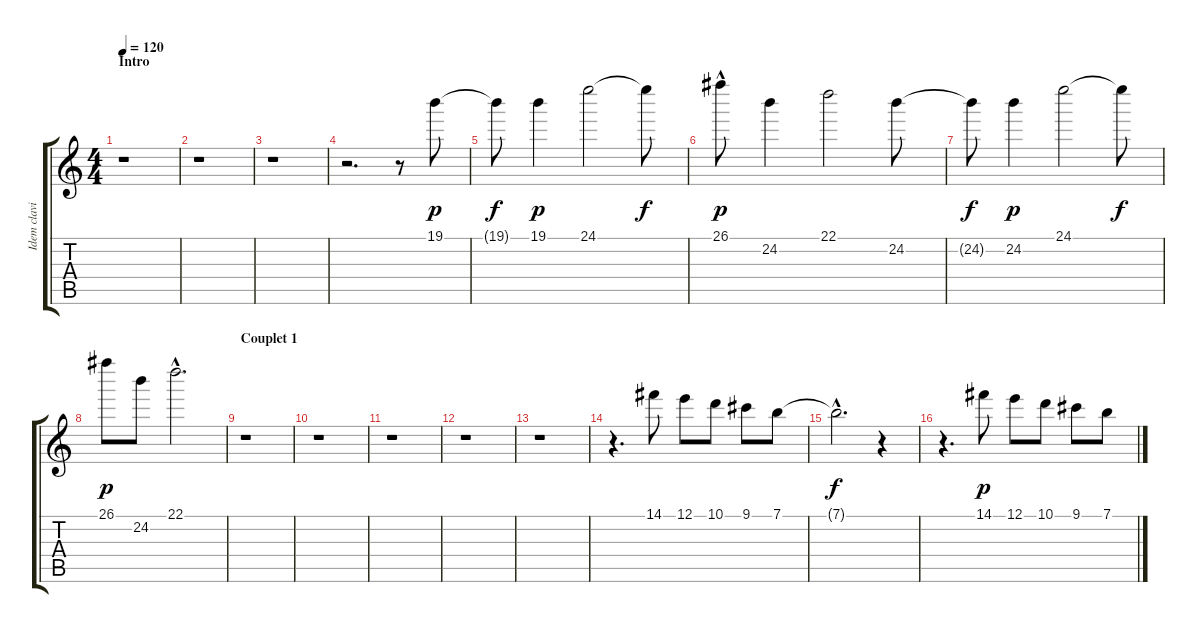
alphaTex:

\track ("Idem clavier" "Idem clavi") {instrument electricguitarmuted}
\staff {score tabs}
\tuning (E4 B3 G3 D3 A2 E2) {hide}
\ts (4 4)
\section ("" "Intro")
\tempo 120
\clef g2
\ks c
r.1{dy p instrument electricguitarmuted} |
r.1 |
r.1 |
r.2{d} r.8 19.1.8 |
19.1{t}.8{dy f} 19.1.4{dy p} 24.1.2 24.1{t}.8{dy f} |
26.1{hac}.8{dy p} 24.2.4 22.1.2 24.2.8 |
24.2{t}.8{dy f} 24.2.4{dy p} 24.1.2 24.1{t}.8{dy f} |
26.1.8{dy p} 24.2.8 22.1{hac}.2{d} |
\section ("" "Couplet 1")
r.1 |
r.1 |
r.1 |
r.1 |
r.1 |
r.4{d} 14.1.8 12.1.8 10.1.8 9.1.8 7.1.8 |
7.1{hac t}.2{d dy f} r.4 |
r.4{d} 14.1.8{dy p} 12.1.8 10.1.8 9.1.8 7.1.8
